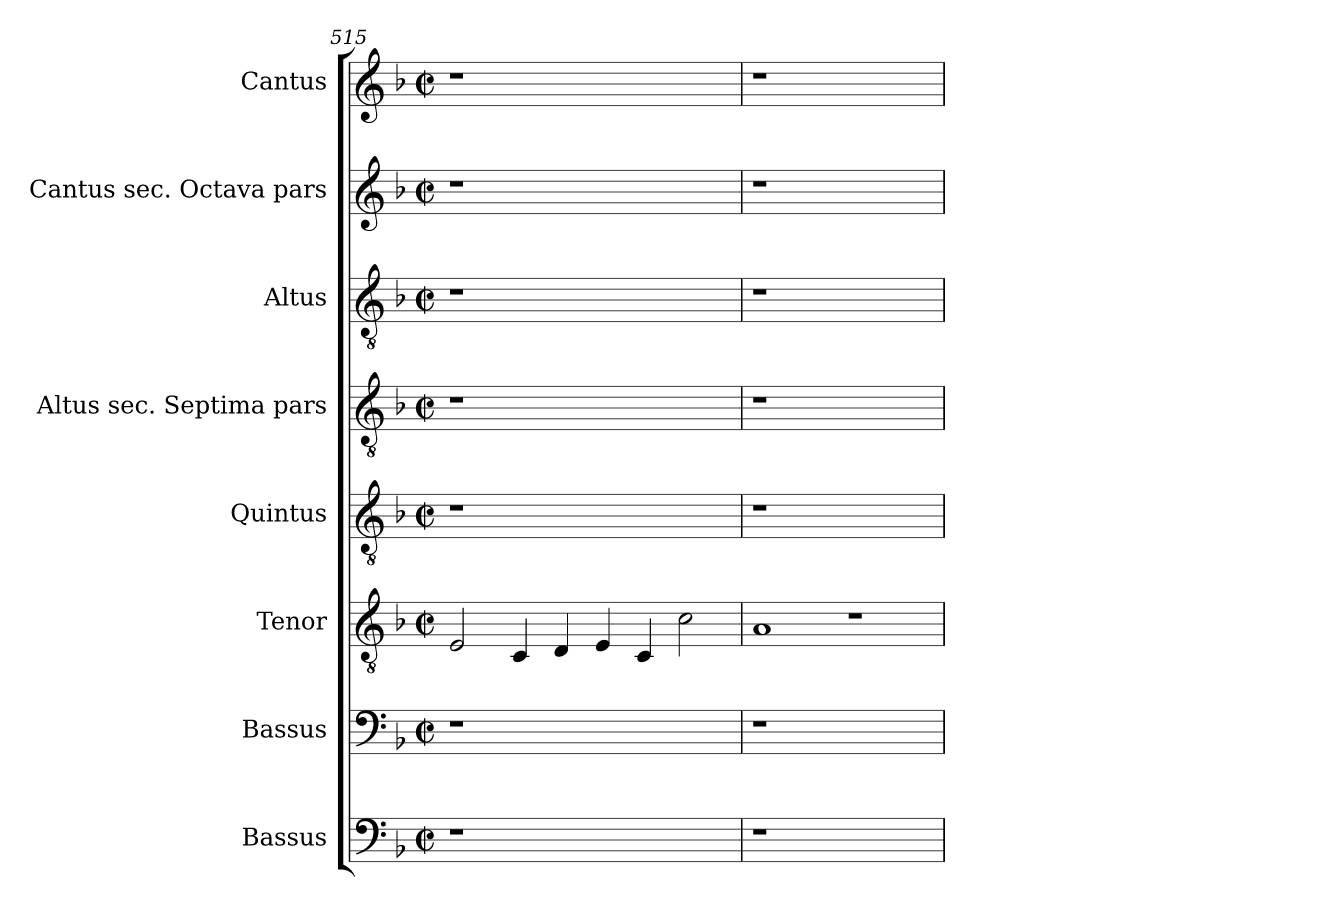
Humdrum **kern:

**kern	**kern	**kern	**kern	**kern	**kern	**kern	**kern
*part8	*part7	*part6	*part5	*part4	*part3	*part2	*part1
*staff8	*staff7	*staff6	*staff5	*staff4	*staff3	*staff2	*staff1
*I"Bassus	*I"Bassus	*I"Tenor	*I"Quintus	*I"Altus sec. Septima pars	*I"Altus	*I"Cantus sec. Octava pars	*I"Cantus
*	*I'Bassus	*I'Tenor	*I'Quintus	*	*I'Altus	*	*I'Cantus
*clefF4	*clefF4	*clefGv2	*clefGv2	*clefGv2	*clefGv2	*clefG2	*clefG2
*k[b-]	*k[b-]	*k[b-]	*k[b-]	*k[b-]	*k[b-]	*k[b-]	*k[b-]
*F:	*F:	*F:	*F:	*F:	*F:	*F:	*F:
*M2/2	*M2/2	*M2/2	*M2/2	*M2/2	*M2/2	*M2/2	*M2/2
*met(c|)	*met(c|)	*met(c|)	*met(c|)	*met(c|)	*met(c|)	*met(c|)	*met(c|)
=515	=515	=515	=515	=515	=515	=515	=515
1r	1r	2E/	1r	1r	1r	1r	1r
.	.	4C/	.	.	.	.	.
.	.	4D/	.	.	.	.	.
1ryy	1ryy	4E/	1ryy	1ryy	1ryy	1ryy	1ryy
.	.	4C/	.	.	.	.	.
.	.	2c\	.	.	.	.	.
=516	=516	=516	=516	=516	=516	=516	=516
1r	1r	1A	1r	1r	1r	1r	1r
1ryy	1ryy	1r	1ryy	1ryy	1ryy	1ryy	1ryy
=	=	=	=	=	=	=	=
*-	*-	*-	*-	*-	*-	*-	*-
